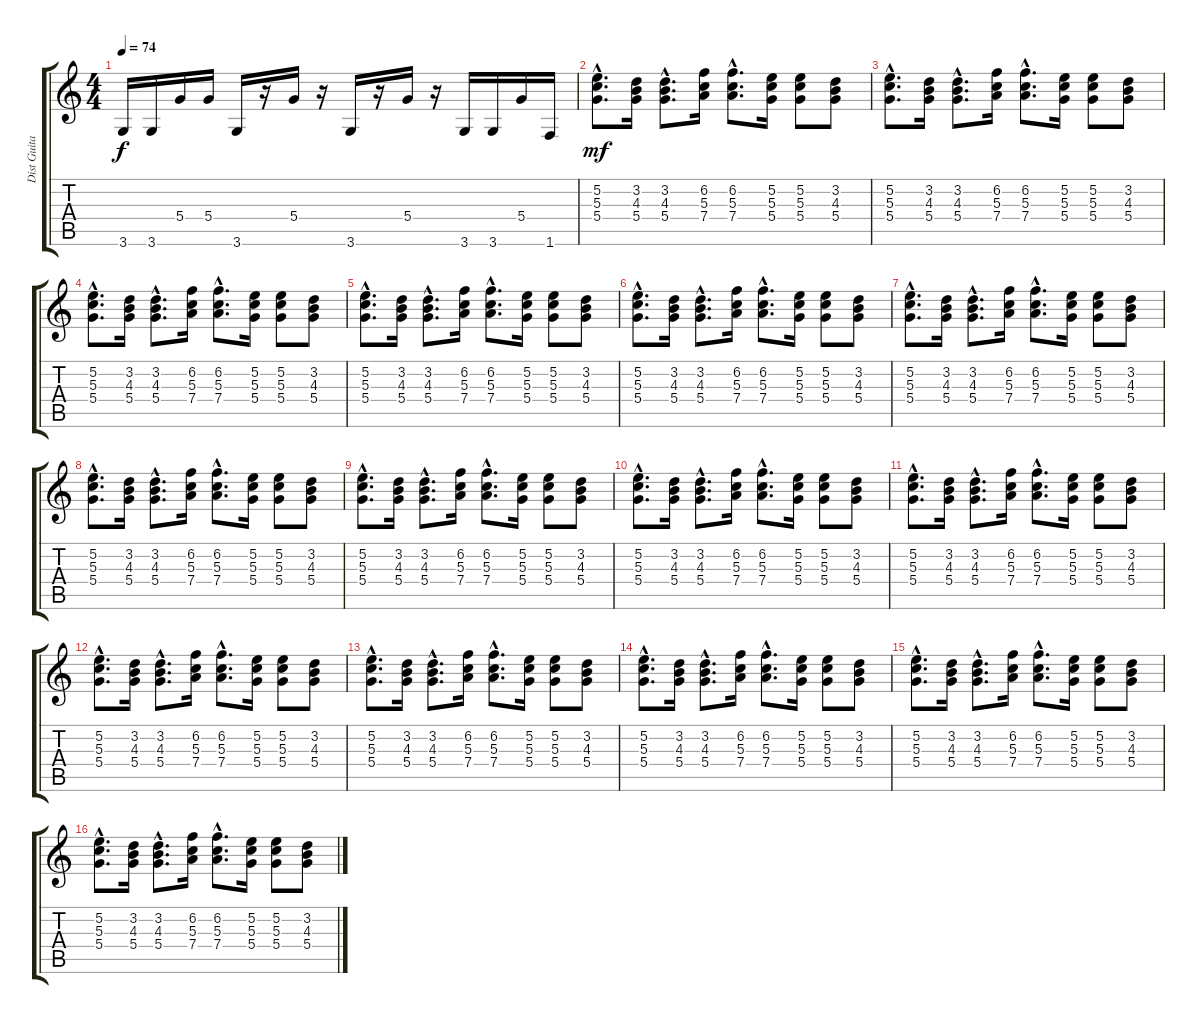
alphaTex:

\track ("Dist Guitar 1" "Dist Guita") {instrument distortionguitar}
\staff {score tabs}
\tuning (E4 B3 G3 D3 A2 E2) {hide}
\ts (4 4)
\tempo 74
\clef g2
\ks c
3.6.16{dy f} 3.6.16 5.4.16 5.4.16 3.6.16 r.16 5.4.16 r.16 3.6.16 r.16 5.4.16 r.16 3.6.16 3.6.16 5.4.16 1.6.16 |
(5.2{hac} 5.3{hac} 5.4{hac}).8{d dy mf} (3.2 4.3 5.4).16 (3.2{hac} 4.3{hac} 5.4{hac}).8{d} (6.2 5.3 7.4).16 (6.2{hac} 5.3{hac} 7.4{hac}).8{d} (5.2 5.3 5.4).16 (5.2 5.3 5.4).8 (3.2 4.3 5.4).8 |
(5.2{hac} 5.3{hac} 5.4{hac}).8{d} (3.2 4.3 5.4).16 (3.2{hac} 4.3{hac} 5.4{hac}).8{d} (6.2 5.3 7.4).16 (6.2{hac} 5.3{hac} 7.4{hac}).8{d} (5.2 5.3 5.4).16 (5.2 5.3 5.4).8 (3.2 4.3 5.4).8 |
(5.2{hac} 5.3{hac} 5.4{hac}).8{d volume 10} (3.2 4.3 5.4).16 (3.2{hac} 4.3{hac} 5.4{hac}).8{d} (6.2 5.3 7.4).16 (6.2{hac} 5.3{hac} 7.4{hac}).8{d} (5.2 5.3 5.4).16 (5.2 5.3 5.4).8 (3.2 4.3 5.4).8 |
(5.2{hac} 5.3{hac} 5.4{hac}).8{d} (3.2 4.3 5.4).16 (3.2{hac} 4.3{hac} 5.4{hac}).8{d} (6.2 5.3 7.4).16 (6.2{hac} 5.3{hac} 7.4{hac}).8{d} (5.2 5.3 5.4).16 (5.2 5.3 5.4).8 (3.2 4.3 5.4).8 |
(5.2{hac} 5.3{hac} 5.4{hac}).8{d} (3.2 4.3 5.4).16 (3.2{hac} 4.3{hac} 5.4{hac}).8{d} (6.2 5.3 7.4).16 (6.2{hac} 5.3{hac} 7.4{hac}).8{d} (5.2 5.3 5.4).16 (5.2 5.3 5.4).8 (3.2 4.3 5.4).8 |
(5.2{hac} 5.3{hac} 5.4{hac}).8{d} (3.2 4.3 5.4).16 (3.2{hac} 4.3{hac} 5.4{hac}).8{d} (6.2 5.3 7.4).16 (6.2{hac} 5.3{hac} 7.4{hac}).8{d} (5.2 5.3 5.4).16 (5.2 5.3 5.4).8 (3.2 4.3 5.4).8 |
(5.2{hac} 5.3{hac} 5.4{hac}).8{d} (3.2 4.3 5.4).16 (3.2{hac} 4.3{hac} 5.4{hac}).8{d} (6.2 5.3 7.4).16 (6.2{hac} 5.3{hac} 7.4{hac}).8{d} (5.2 5.3 5.4).16 (5.2 5.3 5.4).8 (3.2 4.3 5.4).8 |
(5.2{hac} 5.3{hac} 5.4{hac}).8{d} (3.2 4.3 5.4).16 (3.2{hac} 4.3{hac} 5.4{hac}).8{d} (6.2 5.3 7.4).16 (6.2{hac} 5.3{hac} 7.4{hac}).8{d} (5.2 5.3 5.4).16 (5.2 5.3 5.4).8 (3.2 4.3 5.4).8 |
(5.2{hac} 5.3{hac} 5.4{hac}).8{d} (3.2 4.3 5.4).16 (3.2{hac} 4.3{hac} 5.4{hac}).8{d} (6.2 5.3 7.4).16 (6.2{hac} 5.3{hac} 7.4{hac}).8{d} (5.2 5.3 5.4).16 (5.2 5.3 5.4).8 (3.2 4.3 5.4).8 |
(5.2{hac} 5.3{hac} 5.4{hac}).8{d} (3.2 4.3 5.4).16 (3.2{hac} 4.3{hac} 5.4{hac}).8{d} (6.2 5.3 7.4).16 (6.2{hac} 5.3{hac} 7.4{hac}).8{d} (5.2 5.3 5.4).16 (5.2 5.3 5.4).8 (3.2 4.3 5.4).8 |
(5.2{hac} 5.3{hac} 5.4{hac}).8{d} (3.2 4.3 5.4).16 (3.2{hac} 4.3{hac} 5.4{hac}).8{d} (6.2 5.3 7.4).16 (6.2{hac} 5.3{hac} 7.4{hac}).8{d} (5.2 5.3 5.4).16 (5.2 5.3 5.4).8 (3.2 4.3 5.4).8 |
(5.2{hac} 5.3{hac} 5.4{hac}).8{d} (3.2 4.3 5.4).16 (3.2{hac} 4.3{hac} 5.4{hac}).8{d} (6.2 5.3 7.4).16 (6.2{hac} 5.3{hac} 7.4{hac}).8{d} (5.2 5.3 5.4).16 (5.2 5.3 5.4).8 (3.2 4.3 5.4).8 |
(5.2{hac} 5.3{hac} 5.4{hac}).8{d} (3.2 4.3 5.4).16 (3.2{hac} 4.3{hac} 5.4{hac}).8{d} (6.2 5.3 7.4).16 (6.2{hac} 5.3{hac} 7.4{hac}).8{d} (5.2 5.3 5.4).16 (5.2 5.3 5.4).8 (3.2 4.3 5.4).8 |
(5.2{hac} 5.3{hac} 5.4{hac}).8{d} (3.2 4.3 5.4).16 (3.2{hac} 4.3{hac} 5.4{hac}).8{d} (6.2 5.3 7.4).16 (6.2{hac} 5.3{hac} 7.4{hac}).8{d} (5.2 5.3 5.4).16 (5.2 5.3 5.4).8 (3.2 4.3 5.4).8 |
(5.2{hac} 5.3{hac} 5.4{hac}).8{d} (3.2 4.3 5.4).16 (3.2{hac} 4.3{hac} 5.4{hac}).8{d} (6.2 5.3 7.4).16 (6.2{hac} 5.3{hac} 7.4{hac}).8{d} (5.2 5.3 5.4).16 (5.2 5.3 5.4).8 (3.2 4.3 5.4).8
